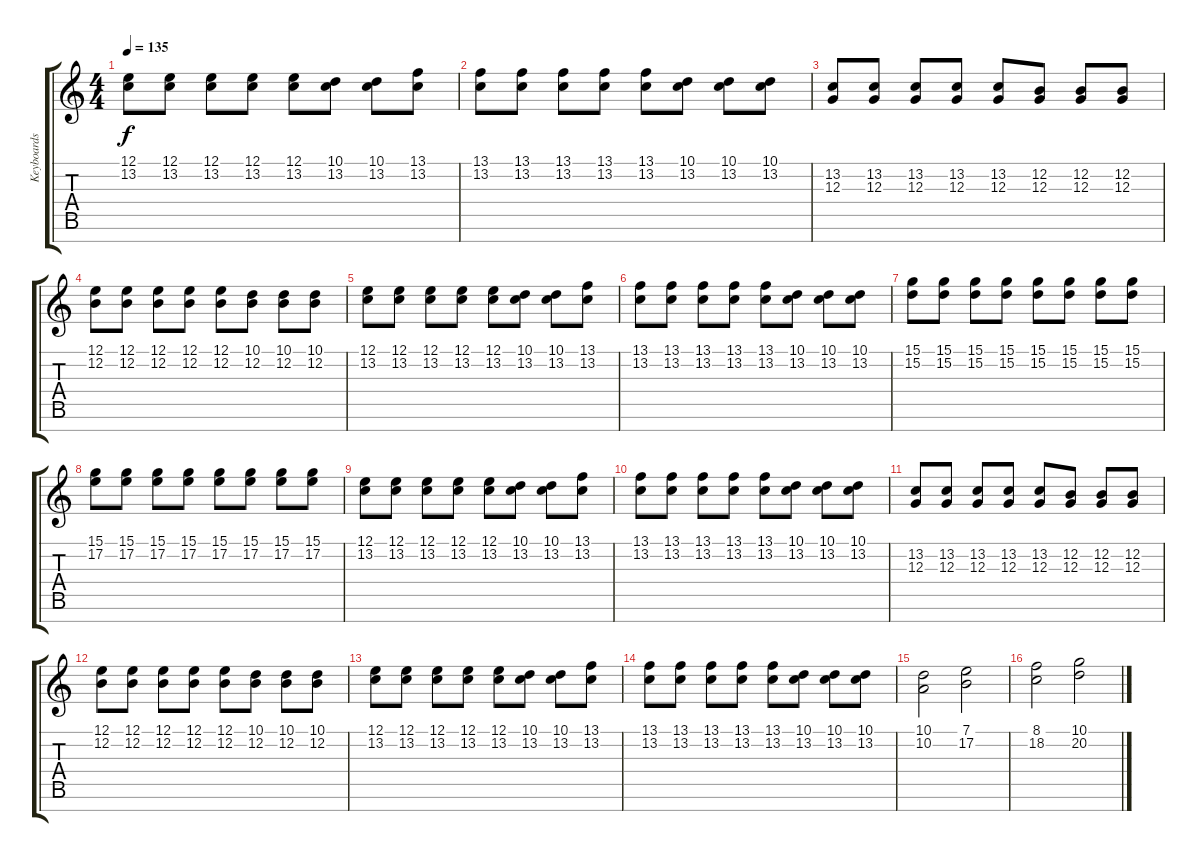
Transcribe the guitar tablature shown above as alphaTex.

\track ("Keyboards" "Keyboards") {instrument lead1square}
\staff {score tabs}
\tuning (E4 B3 G3 D3 A2 E2 B1) {hide}
\ts (4 4)
\tempo 135
\clef g2
\ks c
(12.1 13.2).8{dy f} (12.1 13.2).8 (12.1 13.2).8 (12.1 13.2).8 (12.1 13.2).8 (10.1 13.2).8 (10.1 13.2).8 (13.1 13.2).8 |
(13.1 13.2).8 (13.1 13.2).8 (13.1 13.2).8 (13.1 13.2).8 (13.1 13.2).8 (10.1 13.2).8 (10.1 13.2).8 (10.1 13.2).8 |
(13.2 12.3).8 (13.2 12.3).8 (13.2 12.3).8 (13.2 12.3).8 (13.2 12.3).8 (12.2 12.3).8 (12.2 12.3).8 (12.2 12.3).8 |
(12.1 12.2).8 (12.1 12.2).8 (12.1 12.2).8 (12.1 12.2).8 (12.1 12.2).8 (10.1 12.2).8 (10.1 12.2).8 (10.1 12.2).8 |
(12.1 13.2).8 (12.1 13.2).8 (12.1 13.2).8 (12.1 13.2).8 (12.1 13.2).8 (10.1 13.2).8 (10.1 13.2).8 (13.1 13.2).8 |
(13.1 13.2).8 (13.1 13.2).8 (13.1 13.2).8 (13.1 13.2).8 (13.1 13.2).8 (10.1 13.2).8 (10.1 13.2).8 (10.1 13.2).8 |
(15.1 15.2).8 (15.1 15.2).8 (15.1 15.2).8 (15.1 15.2).8 (15.1 15.2).8 (15.1 15.2).8 (15.1 15.2).8 (15.1 15.2).8 |
(15.1 17.2).8 (15.1 17.2).8 (15.1 17.2).8 (15.1 17.2).8 (15.1 17.2).8 (15.1 17.2).8 (15.1 17.2).8 (15.1 17.2).8 |
(12.1 13.2).8 (12.1 13.2).8 (12.1 13.2).8 (12.1 13.2).8 (12.1 13.2).8 (10.1 13.2).8 (10.1 13.2).8 (13.1 13.2).8 |
(13.1 13.2).8 (13.1 13.2).8 (13.1 13.2).8 (13.1 13.2).8 (13.1 13.2).8 (10.1 13.2).8 (10.1 13.2).8 (10.1 13.2).8 |
(13.2 12.3).8 (13.2 12.3).8 (13.2 12.3).8 (13.2 12.3).8 (13.2 12.3).8 (12.2 12.3).8 (12.2 12.3).8 (12.2 12.3).8 |
(12.1 12.2).8 (12.1 12.2).8 (12.1 12.2).8 (12.1 12.2).8 (12.1 12.2).8 (10.1 12.2).8 (10.1 12.2).8 (10.1 12.2).8 |
(12.1 13.2).8 (12.1 13.2).8 (12.1 13.2).8 (12.1 13.2).8 (12.1 13.2).8 (10.1 13.2).8 (10.1 13.2).8 (13.1 13.2).8 |
(13.1 13.2).8 (13.1 13.2).8 (13.1 13.2).8 (13.1 13.2).8 (13.1 13.2).8 (10.1 13.2).8 (10.1 13.2).8 (10.1 13.2).8 |
(10.1 10.2).2 (7.1 17.2).2 |
(8.1 18.2).2 (10.1 20.2).2
